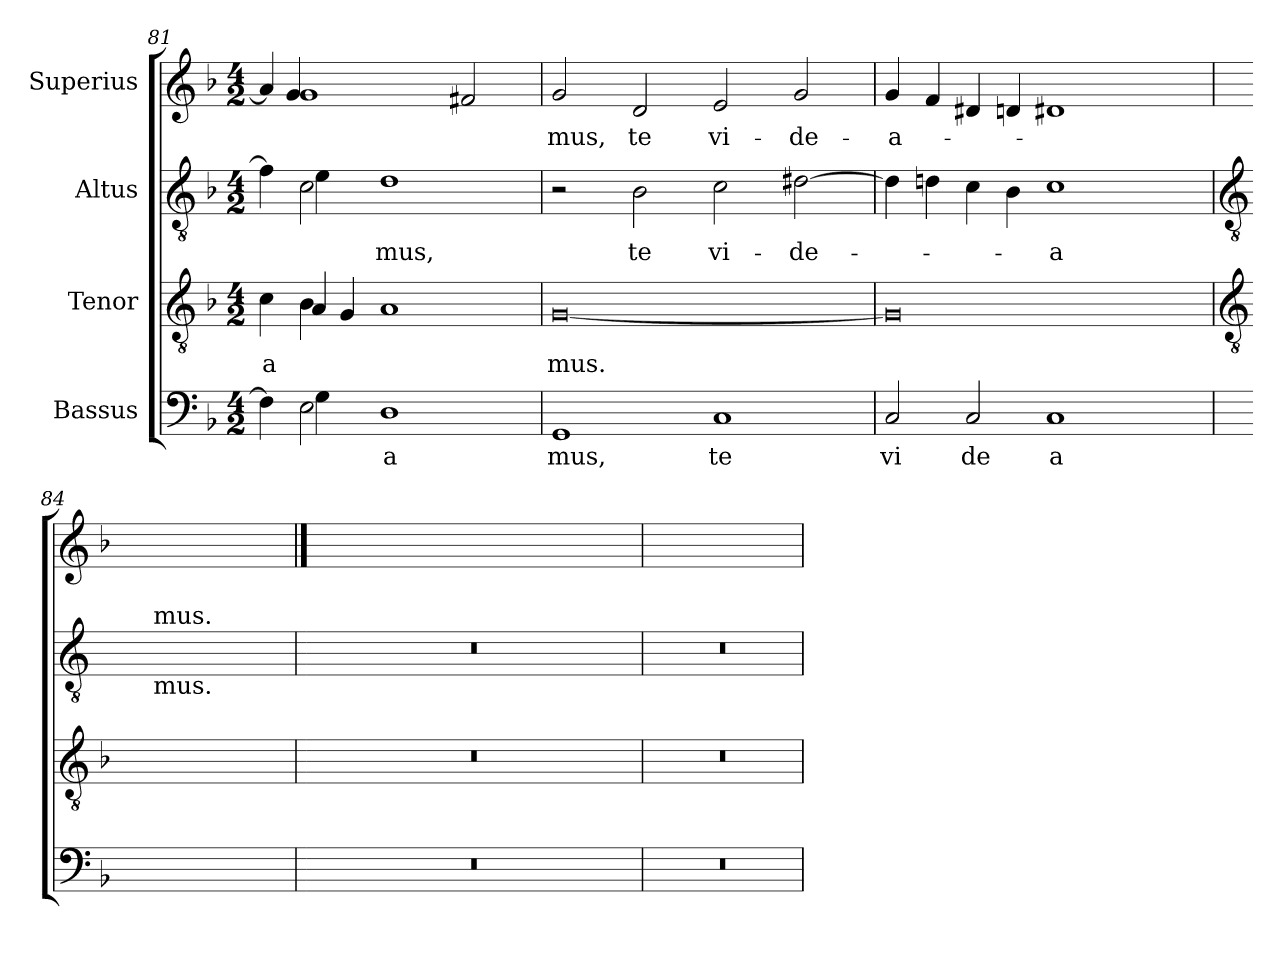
**kern	**text	**dynam	**kern	**text	**kern	**text	**kern	**text
*part4	*part4	*part4	*part3	*part3	*part2	*part2	*part1	*part1
*staff4	*staff4	*staff4	*staff3	*staff3	*staff2	*staff2	*staff1	*staff1
*I"Bassus	*	*	*I"Tenor	*	*I"Altus	*	*I"Superius	*
*clefF4	*	*	*clefGv2	*	*clefGv2	*	*clefG2	*
*ITrd-3c-5	*	*	*	*	*ITrd-3c-5	*	*ITrd-3c-5	*
*k[b-e-]	*	*	*k[b-]	*	*k[b-e-]	*	*k[b-e-]	*
*B-:	*	*	*F:	*	*B-:	*	*B-:	*
*M4/2	*	*	*M4/2	*	*M4/2	*	*M4/2	*
=81	=81	=81	=81	=81	=81	=81	=81	=81
*^	*	*	*	*	*	*	*	*
!	!	!	!	!	!LO:LY:b	!	!	!	!
*	*	*	*	*^	*	*^	*	*^	*
4B-\]	4ryy	.	.	4c\	4ryy	a	4b-\]	4ryy	.	4dd/]	4ryy	.
2A\	4c\	.	.	4B-\	4A/	.	2f\	4a\	.	1cc/	4cc/	.
.	4ryy	.	.	4G/	4ryy	.	.	4ryy	.	.	4ryy	.
!	!	!LO:LY:b	!	!	!	!	!	!	!LO:LY:b	!	!	!
1G/	4ryy	a	.	1A/	4ryy	.	1g/	4ryy	-mus,	.	4ryy	.
.	4ryy	.	.	.	4ryy	.	.	4ryy	.	.	4ryy	.
.	4ryy	.	.	.	4ryy	.	.	4ryy	.	2bn/	4ryy	.
.	4ryy	.	.	.	4ryy	.	.	4ryy	.	.	4ryy	.
=82	=82	=82	=82	=82	=82	=82	=82	=82	=82	=82	=82	=82
!	!	!LO:LY:b	!	!	!	!LO:LY:b	!	!	!	!	!	!LO:LY:b
1C/	4ryy	mus,	.	[0G/	4ryy	mus.	2r	4ryy	.	2cc/	4ryy	-mus,
.	4ryy	.	.	.	4ryy	.	.	4ryy	.	.	4ryy	.
!	!	!	!	!	!	!	!	!	!LO:LY:b	!	!	!LO:LY:b
.	4ryy	.	.	.	4ryy	.	2e-\	4ryy	te	2g/	4ryy	te
.	4ryy	.	.	.	4ryy	.	.	4ryy	.	.	4ryy	.
!	!	!LO:LY:b	!	!	!	!	!	!	!LO:LY:b	!	!	!LO:LY:b
1F/	4ryy	te	.	.	4ryy	.	2f\	4ryy	vi-	2a/	4ryy	vi-
.	4ryy	.	.	.	4ryy	.	.	4ryy	.	.	4ryy	.
!	!	!	!	!	!	!	!	!	!LO:LY:b	!	!	!LO:LY:b
.	4ryy	.	.	.	4ryy	.	[2g#X\	4ryy	-de-	2cc/	4ryy	-de-
.	4ryy	.	.	.	4ryy	.	.	4ryy	.	.	4ryy	.
=83	=83	=83	=83	=83	=83	=83	=83	=83	=83	=83	=83	=83
!	!	!LO:LY:b	!	!	!	!	!	!	!	!	!	!LO:LY:b
2F/	4ryy	vi	.	0G/]	4ryy	.	4g#\]	4ryy	.	4cc/	4ryy	-a-
.	4ryy	.	.	.	4ryy	.	4g\	4ryy	.	4b-/	4ryy	.
!	!	!LO:LY:b	!	!	!	!	!	!	!	!	!	!
2F/	4ryy	de	.	.	4ryy	.	4f\	4ryy	.	4g#X/	4ryy	.
.	4ryy	.	.	.	4ryy	.	4e-\	4ryy	.	4g/	4ryy	.
!	!	!LO:LY:b	!	!	!	!	!	!	!LO:LY:b	!	!	!
1F/	4ryy	a	.	.	4ryy	.	1f/	4ryy	-a-	1g#/	4ryy	.
.	4ryy	.	.	.	4ryy	.	.	4ryy	.	.	4ryy	.
.	4ryy	.	.	.	4ryy	.	.	4ryy	.	.	4ryy	.
.	4ryy	.	.	.	4ryy	.	.	4ryy	.	.	4ryy	.
*	*	*	*	*	*	*	*k[b-]	*	*	*	*	*
*	*	*	*	*	*	*	*F:	*	*	*	*	*
!!LO:LB:g=z	!!
=84	=84	=84	=84	=84	=84	=84	=84	=84	=84	=84	=84	=84
*	*	*	*	*clefGv2	*	*	*clefGv2	*	*	*	*	*
4ryy	4ryy	.	.	4ryy	4ryy	.	64ryy	4ryy	.	4ryy	4ryy	.
.	.	.	.	.	.	.	64ryy	.	.	.	.	.
.	.	.	.	.	.	.	64ryy	.	.	.	.	.
.	.	.	.	.	.	.	64ryy	.	.	.	.	.
!	!	!	!	!	!	!	!LO:TX:a:t=mus.	!	!	!	!	!
!	!	!	!	!	!	!	!LO:TX:b:t=mus.	!	!	!	!	!
.	.	.	.	.	.	.	64ryy	.	.	.	.	.
.	.	.	.	.	.	.	4ryy	.	.	.	.	.
64ryy	64ryy	.	.	64ryy	64ryy	.	.	64ryy	.	16ryy	16ryy	.
64ryy	64ryy	.	.	64ryy	64ryy	.	.	64ryy	.	.	.	.
64ryy	64ryy	.	.	64ryy	64ryy	.	.	64ryy	.	.	.	.
64ryy	64ryy	.	.	64ryy	64ryy	.	.	64ryy	.	.	.	.
64ryy	64ryy	.	.	64ryy	64ryy	.	.	64ryy	.	16ryy	16ryy	.
64ryy	64ryy	.	.	64ryy	64ryy	.	32ryy	64ryy	.	.	.	.
64ryy	64ryy	.	.	64ryy	64ryy	.	.	64ryy	.	.	.	.
64ryy	64ryy	.	.	64ryy	64ryy	.	32ryy	64ryy	.	.	.	.
64ryy	64ryy	.	.	64ryy	64ryy	.	.	64ryy	.	16ryy	16ryy	.
64ryy	64ryy	.	.	64ryy	64ryy	.	32ryy	64ryy	.	.	.	.
!	!	!	!LO:DY:b	!	!	!	!	!	!	!	!	!
!	!	!	!LO:DY:n=1:a	!	!	!	!	!	!	!	!	!
64ryy	64ryy	.	fz fz	64ryy	64ryy	.	.	64ryy	.	.	.	.
64ryy	64ryy	.	.	64ryy	64ryy	.	64ryy	64ryy	.	.	.	.
*v	*v	*	*	*	*	*	*v	*v	*	*	*	*
*	*	*	*v	*v	*	*	*	*	*	*
=85	==85	==85	=85	==85	=85	==85	==85	==85	==85
0r	.	.	0r	.	0r	.	4ryy	4ryy	.
.	.	.	.	.	.	.	64ryy	64ryy	.
.	.	.	.	.	.	.	64ryy	64ryy	.
.	.	.	.	.	.	.	64ryy	64ryy	.
.	.	.	.	.	.	.	64ryy	64ryy	.
.	.	.	.	.	.	.	64ryy	64ryy	.
.	.	.	.	.	.	.	64ryy	64ryy	.
.	.	.	.	.	.	.	64ryy	64ryy	.
.	.	.	.	.	.	.	64ryy	64ryy	.
.	.	.	.	.	.	.	64ryy	64ryy	.
.	.	.	.	.	.	.	64ryy	64ryy	.
.	.	.	.	.	.	.	64ryy	64ryy	.
.	.	.	.	.	.	.	1ryy	1ryy	.
.	.	.	.	.	.	.	2ryy	2ryy	.
.	.	.	.	.	.	.	16ryy	16ryy	.
.	.	.	.	.	.	.	64ryy	64ryy	.
*	*	*	*	*	*	*	*v	*v	*
=	=	=	=	=	=	=	=	=
0r	.	.	0r	.	0r	.	0ryy	.
=	=	=	=	=	=	=	=	=
*-	*-	*-	*-	*-	*-	*-	*-	*-
